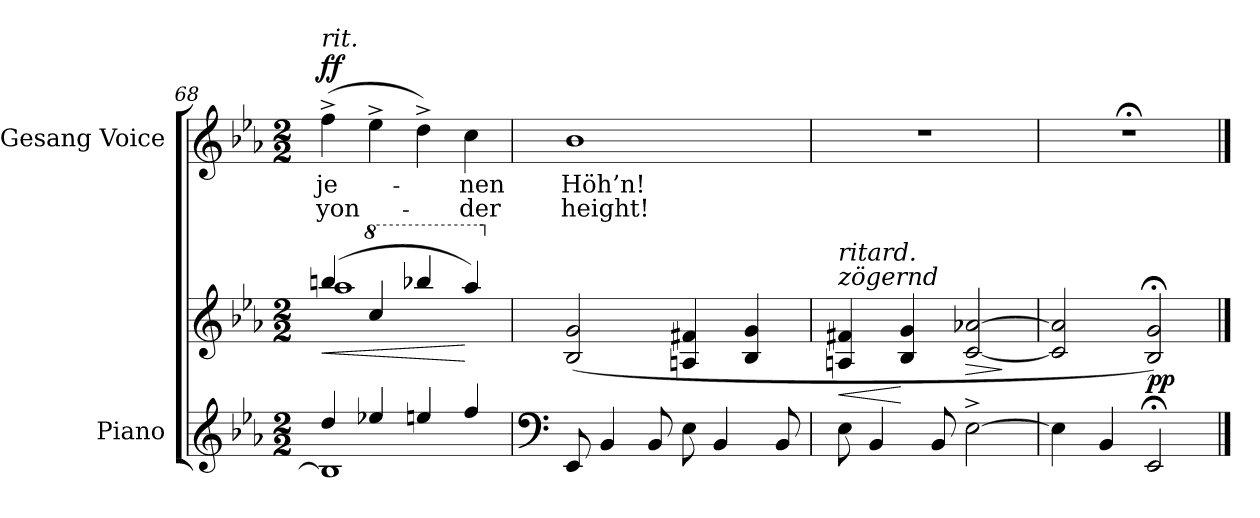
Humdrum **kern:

**kern	**kern	**dynam	**kern	**text	**text	**dynam
*part2	*part2	*part2	*part1	*part1	*part1	*part1
*staff3	*staff2	*staff2/3	*staff1	*staff1	*staff1	*staff1
*I"Piano	*	*	*I"Gesang Voice	*	*	*
*I'Pno	*	*	*	*	*	*
!!LO:LB:g=z
*clefG2	*clefG2	*	*clefG2	*	*	*
*k[b-e-a-]	*k[b-e-a-]	*	*k[b-e-a-]	*	*	*
*M2/2	*M2/2	*	*M2/2	*	*	*
=68	=68	=68	=68	=68	=68	=68
*^	*	*	*	*	*	*
!	!	!	!	!LO:TX:a:i:t=rit.	!	!	!
!	!	!LO:TX:a:i:t=rit.	!	!	!	!	!
!	!	!	!LO:HP:b	!	!LO:LY:b	!LO:LY:b	!LO:DY:a
*	*	*^	*	*	*	*	*
4dd/	1B-]	(>4bbn/	1aa-	<	(>4ff^\	je-	yon-	ff
*	*	*8va	*	*	*	*	*	*
4ee-X/	.	4ccc/	.	.	4ee-^\	.	.	.
4een/	.	4bbb-X/	.	.	4dd^\)	.	.	.
!	!	!	!	!	!	!LO:LY:b	!LO:LY:b	!
4ff/	.	4aaa-/)	.	[	4cc\	-nen	-der	.
*v	*v	*	*	*	*	*	*	*
*	*v	*v	*	*	*	*	*
=69	=69	=69	=69	=69	=69	=69
*clefF4	*	*	*	*	*	*
*	*X8va	*	*	*	*	*
!	!	!LO:DY:a=2	!	!LO:LY:b	!LO:LY:b	!
!	!	!LO:DY:n=1:a=2	!	!	!	!
8EE-/	(>2B-/ 2g/	p other-dynamics	1b-	Höh’n!	height!	.
4BB-/	.	.	.	.	.	.
8BB-/	.	.	.	.	.	.
8E-\	4An/ 4f#X/	.	.	.	.	.
4BB-/	.	.	.	.	.	.
.	4B-/ 4g/	.	.	.	.	.
8BB-/	.	.	.	.	.	.
=70	=70	=70	=70	=70	=70	=70
!	!LO:TX:a:i:t=zögernd	!	!	!	!	!
!	!LO:TX:a:i:t=ritard.	!	!	!	!	!
!	!	!LO:HP:b	!	!	!	!
8E-\	4An/ 4f#X/	<	1r	.	.	.
4BB-/	.	.	.	.	.	.
.	4B-/ 4g/	[	.	.	.	.
8BB-/	.	.	.	.	.	.
!	!	!LO:HP:b	!	!	!	!
[2E-^\	[2c/ [2a-X/	>	.	.	.	.
.	.	]	.	.	.	.
=71	=71	=71	=71	=71	=71	=71
4E-\]	2c/] 2a-/]	.	1r;<	.	.	.
4BB-/	.	.	.	.	.	.
!	!	!LO:DY:b	!	!	!	!
2EE-;</	2B-/;< 2g/;<)	pp	.	.	.	.
==	==	==	==	==	==	==
*-	*-	*-	*-	*-	*-	*-
